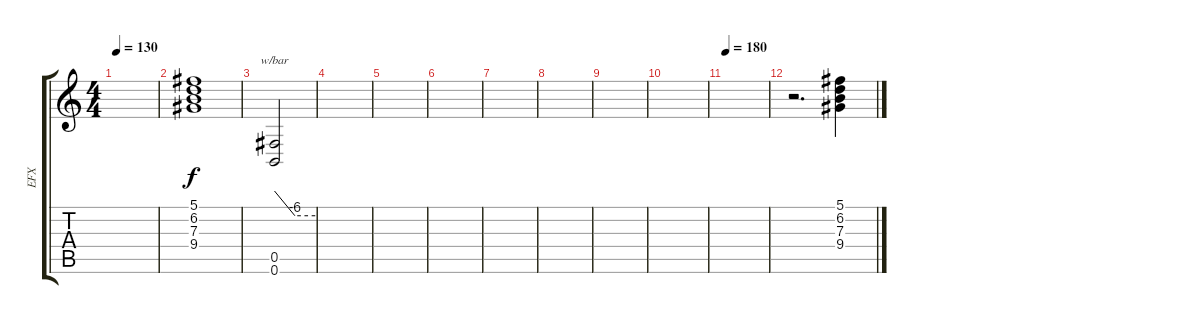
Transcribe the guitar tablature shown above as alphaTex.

\track ("EFX" "EFX") {instrument distortionguitar}
\staff {score tabs}
\tuning (Db4 Ab3 E3 B2 Gb2 B1) {hide}
\ts (4 4)
\tempo 130
\clef g2
\ks c
|
(5.1 6.2 7.3 9.4).1{instrument reversecymbal} |
(0.5 0.6).2{tbe (custom default 0 0 30 -24 60 -24) volume 11 instrument lead8bassandlead} |
|
|
|
|
|
|
|
\tempo 180
|
r.2{d instrument reversecymbal} (5.1 6.2 7.3 9.4).4{instrument reversecymbal}
